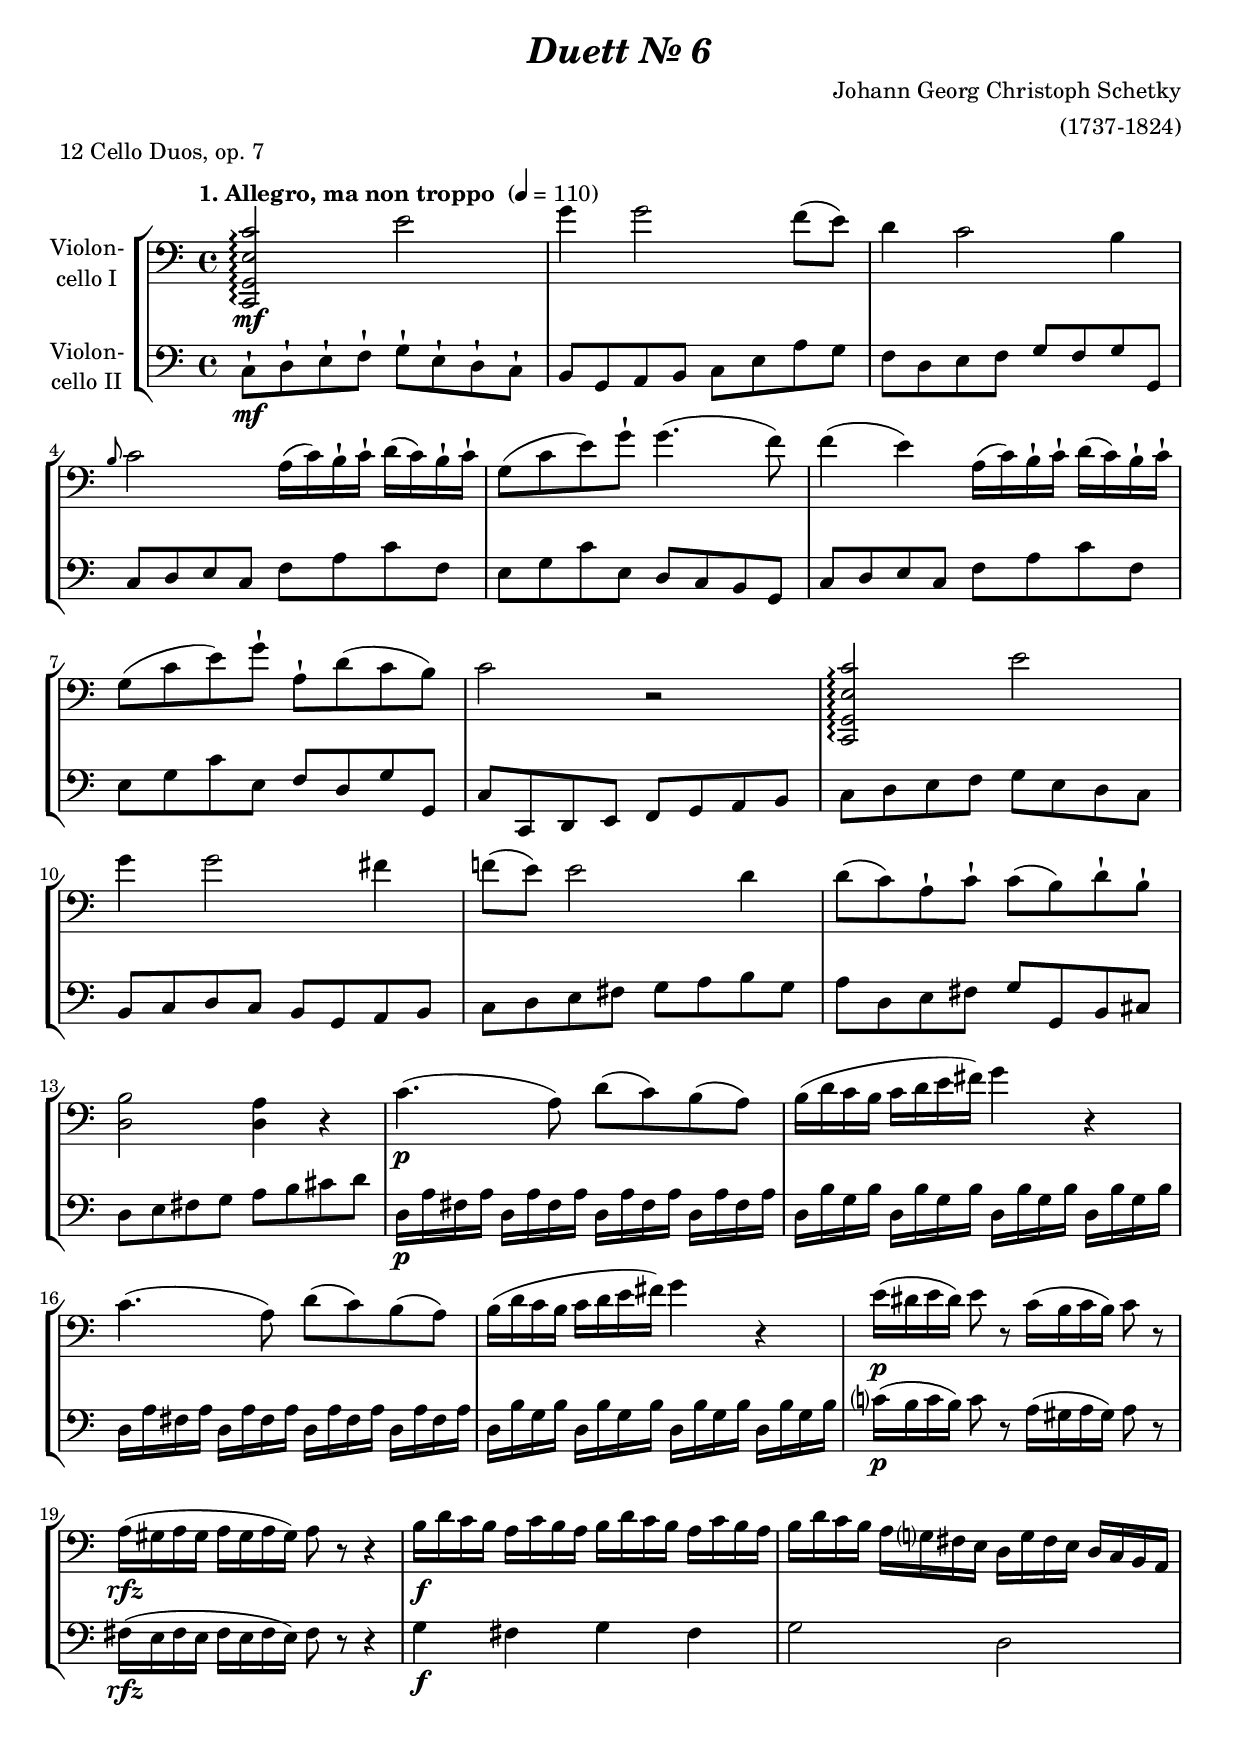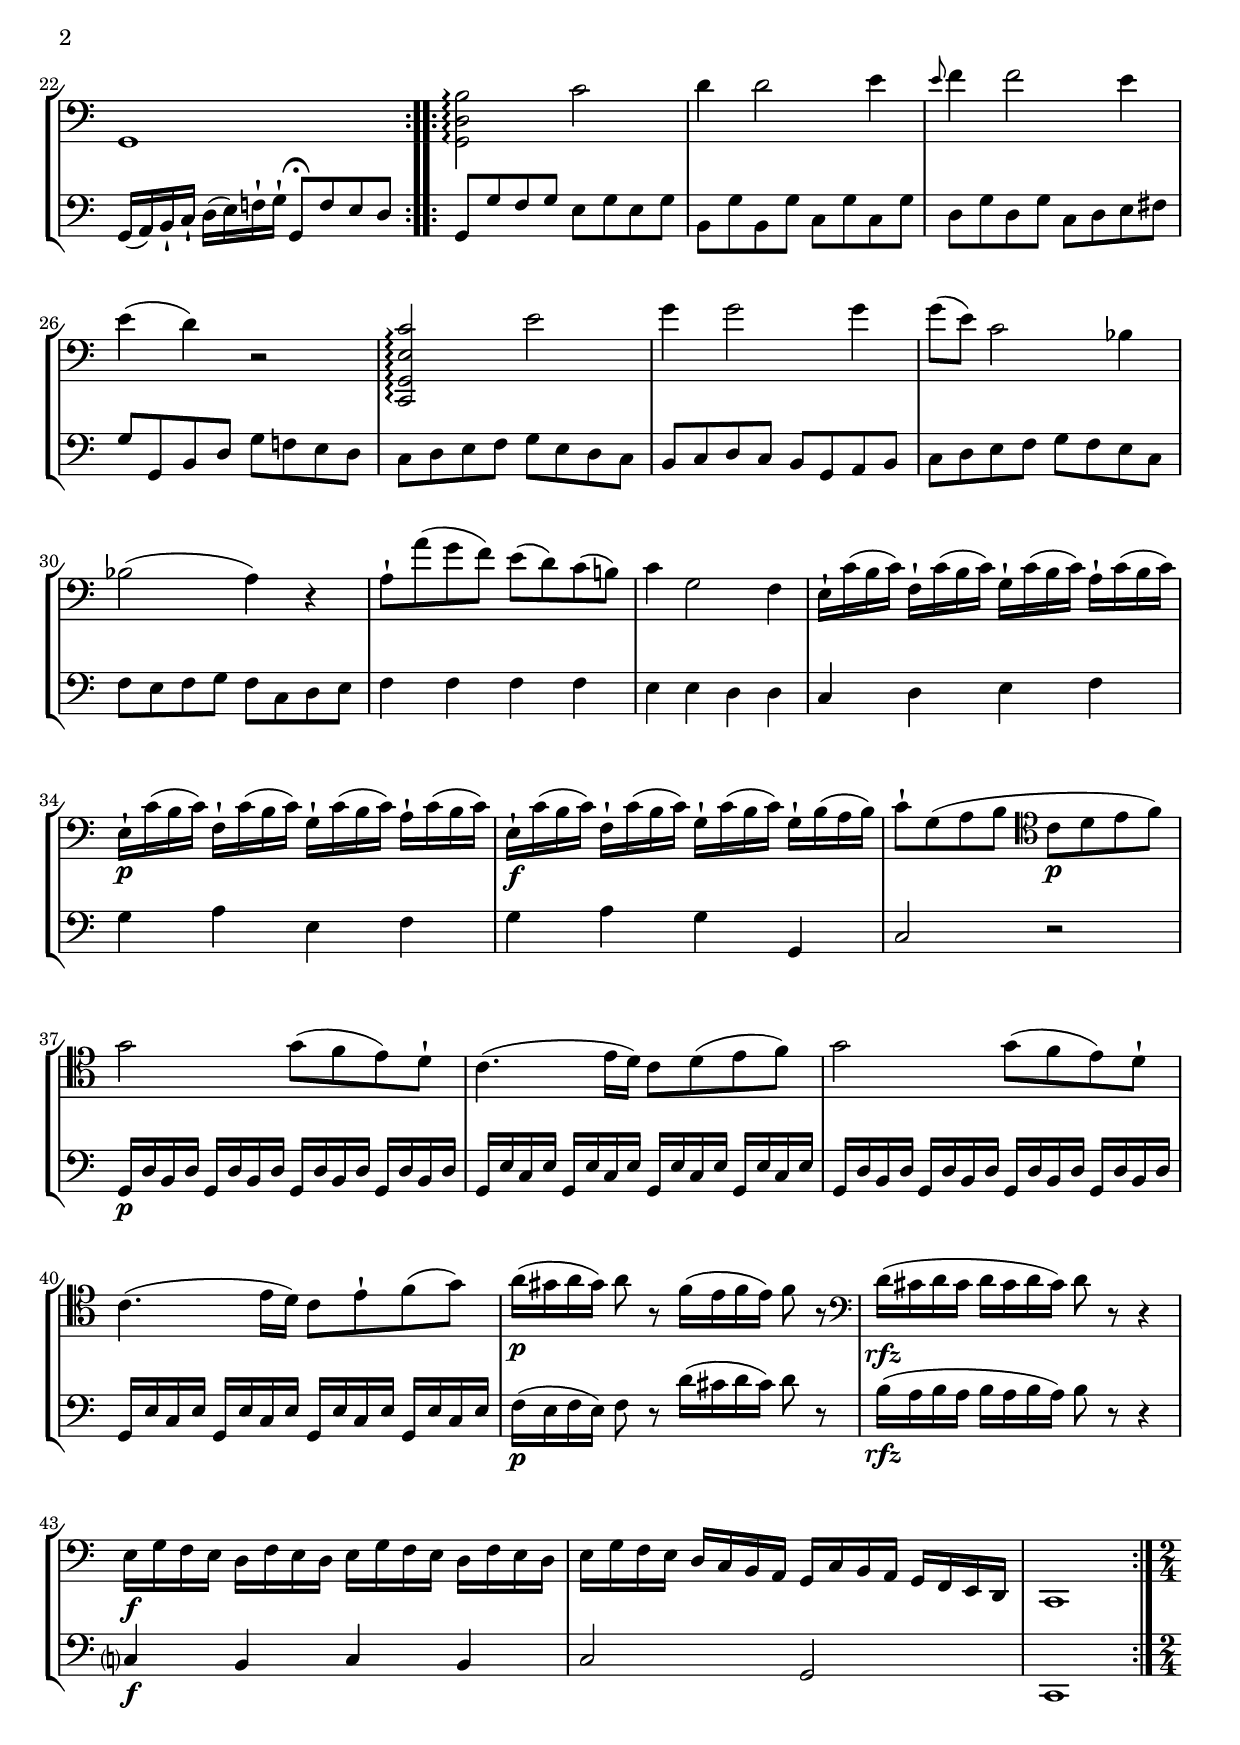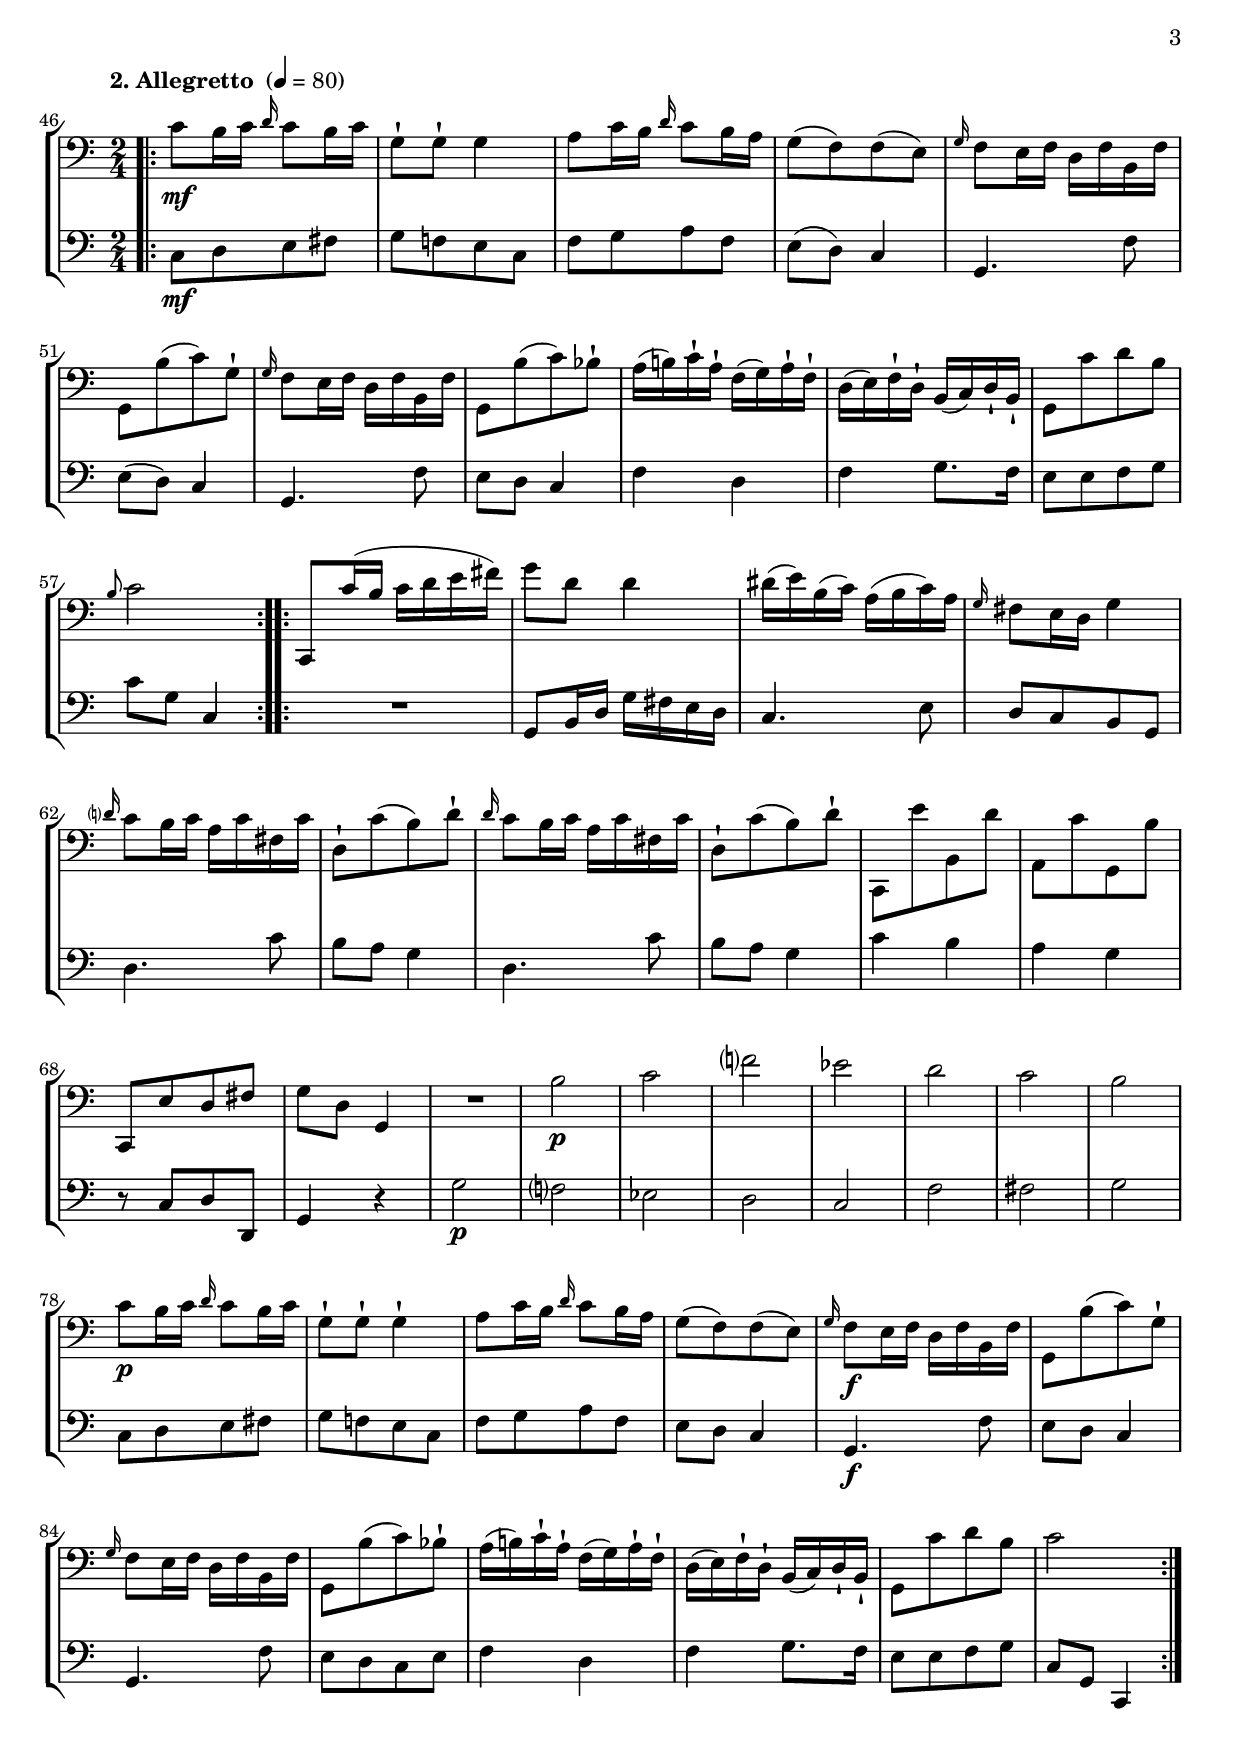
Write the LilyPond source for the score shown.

\version "2.18.2"
\include "deutsch.ly"
  
#(set-global-staff-size 19.75)

\header {
  title     = \markup \bold \italic "Duett Nr. 6"
  composer  = "Johann Georg Christoph Schetky"
  arranger  = "(1737-1824)"
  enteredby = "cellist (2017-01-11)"
  piece     = "12 Cello Duos, op. 7"
}

voiceconsts = {
  \key c \major
  \clef "bass"
% \numericTimeSignature
  \compressFullBarRests
  % Set default beaming for all staves
%  \set Timing.beamExceptions = #'()
%  \set Timing.baseMoment     = #(ly:make-moment 1 4)
%  \set Timing.beatStructure  = #'(1 1 1)
}

mifl = "flute"
mist = "string ensemble 1"
%minstr = "accordion"
miba = "bassoon"
%miba = "electric bass (pick)"
%miba = "electric bass (finger)"
%milo = "drawbar organ"
milo = "harpsichord"

introa = {        \tempo "1. Allegro, ma non troppo " 4=110 \time 4/4 }
introb = { \break \tempo "2. Allegretto "             4=80  \time 2/4 }

va = \relative c, {
  \voiceconsts

  \introa
  \repeat volta 2 {
    <c g' e' c'>2\arpeggio\mf e''
    g4 g2 f8( e)
    d4 c2 h4
    \grace h8 c2 a16( c) h-! c-! d( c) h-! c-!
    g8( c e) g-! g4.( f8)

    f4( e) a,16( c) h-! c-! d( c) h-! c-!
    g8( c e) g-! a,-! d( c h)
    c2 r
    <c,, g' e' c'>\arpeggio e''
    g4 g2 fis4
    f!8( e) e2 d4
    d8( c) a-! c-! c( h) d-! h-!

    <d, h'>2 <d a'>4 r
    c'4.(\p a8) d( c) h( a)
    h16( d c h c d e fis) g4 r
    c,4.( a8) d( c) h( a)
    h16( d c h c d e fis) g4 r
    e16(\p dis e dis) e8 r c16( h c h) c8 r

    a16(\rfz gis a gis a gis a gis) a8 r r4
    h16\f d c h a c h a h d c h a c h a
    h d c h a g? fis e d g fis e d c h a
    g1
  }
  \repeat volta 2 {
    <g d' h'>2\arpeggio c'
    d4 d2 e4
    \grace e8 f4 f2 e4
    e( d) r2
    <c,, g' e' c'>\arpeggio e''
    g4 g2 g4 g8( e) c2 b4

    b2( a4) r
    a8-! a'( g f) e( d) c( h!)
    c4 g2 f4
    e16-! c'( h c) f,-! c'( h c) g-! c( h c) a-! c( h c)
    e,-!\p c'( h c) f,-! c'( h c) g-! c( h c) a-! c( h c)
    
    e,-!\f c'( h c) f,-! c'( h c) g-! c( h c) g-! h( a h)
    c8-! g( a h \clef "tenor" c\p d e f)
    g2 g8( f e) d-!
    c4.( e16 d) c8 d( e f)
    g2 g8( f e) d-!

    c4.( e16 d) c8 e-! f( g)
    a16(\p gis a gis) a8 r f16( e f e) f8 r \clef "bass"
    d16(\rfz cis d cis d cis d cis) d8 r r4
    e,16\f g f e d f e d e g f e d f e d
    e g f e d c h a g c h a g f e d
    c1
  }

  \introb
  \repeat volta 2 {
    c''8\mf h16 c \grace d c8 h16 c
    g8-! g-! g4
    a8 c16 h \grace d c8 h16 a
    g8[( f) f( e)]
    \grace g16 f8 e16 f d f h, f'
    g,8[ h'( c) g]-!

    \grace g16 f8 e16 f d f h, f'
    g,8[ h'( c) b]-!
    a16( h!) c-! a-! f( g) a-! f-!
    d( e) f-! d-! h( c) d-! h-!
    g8[ c' d h]
    \grace h c2
  }
  \repeat volta 2 {
    c,,8 c''16( h c d e fis)

    g8 d d4
    dis16( e) h( c) a( h c) a
    \grace g fis8 e16 d g4
    \grace d'?16 c8 h16 c a c fis, c'
    d,8[-! c'( h) d]-!
    \grace d16 c8 h16 c a c fis, c'
    d,8[-! c'( h) d]-!

    c,,[ e'' h, d']
    a,[ c' g, h']
    c,,[ e' d fis]
    g d g,4
    R2
    h'\p
    c
    f?
    es
    d
    c
    h

    c8\p h16 c \grace d c8 h16 c
    g8-! g-! g4-!
    a8 c16 h \grace d c8 h16 a
    g8[( f) f( e)]
    \grace g16 f8\f e16 f d f h, f'
    g,8[ h'( c) g]-!
    \grace g16 f8 e16 f d f h, f'

    g,8[ h'( c) b]-!
    a16( h!) c-! a-! f( g) a-! f-!
    d( e) f-! d-! h( c) d-! h-!
    g8[ c' d h]
    c2
  }
}

vb = \relative c {
  \voiceconsts

  \introa
  \repeat volta 2 {
    c8-!\mf d-! e-! f-! g-! e-! d-! c-!
    h g a h c e a g
    f d e f g f g g,

    c d e c f a c f,
    e g c e, d c h g
    c d e c f a c f,
    e g c e, f d g g,
    c c, d e f g a h

    c d e f g e d c
    h c d c h g a h
    c d e fis g a h g
    a d, e fis g g, h cis
    d e fis g a h cis d

    d,16\p a' fis a d, a' fis a d, a' fis a d, a' fis a
    d, h' g h d, h' g h d, h' g h d, h' g h
    d, a' fis a d, a' fis a d, a' fis a d, a' fis a

    d, h' g h d, h' g h d, h' g h d, h' g h
    c?(\p h c h) c8 r a16( gis a gis) a8 r
    fis16(\rfz e fis e fis e fis e) fis8 r r4
    g\f fis g fis

    g2 d
    g,16( a) h-! c-! d( e) f!-! g-! g,8\fermata f' e d
  }
  \repeat volta 2 {
    g, g' f g e g e g
    h, g' h, g' c, g' c, g'
    d g d g c, d e fis

    g g, h d g f! e d
    c d e f g e d c
    h c d c h g a h
    c d e f g f e c
    f e f g f c d e

    f4 f f f
    e e d d
    c d e f
    g a e f
    g a g g,
    c2 r
    g16\p d' h d g, d' h d g, d' h d g, d' h d

    g, e' c e g, e' c e g, e' c e g, e' c e
    g, d' h d g, d' h d g, d' h d g, d' h d
    g, e' c e g, e' c e g, e' c e g, e' c e

    f(\p e f e) f8 r d'16( cis d cis) d8 r
    h16(\rfz a h a h a h a) h8 r r4
    c,?\f h c h
    c2 g
    c,1
  }

  \introb
  \repeat volta 2 {
    c'8[\mf d e fis]
    g[ f! e c]
    f[ g a f]
    e( d) c4
    g4. f'8
    e( d) c4
    g4. f'8
    e d c4

    f d
    f g8. f16
    e8[ e f g]
    c g c,4
  }
  \repeat volta 2 {
    R2
    g8 h16 d g fis e d
    c4. e8
    d[ c h g]
    d'4. c'8

    h a g4
    d4. c'8
    h a g4
    c h
    a g
    r8 c,[ d d,]
    g4 r
    g'2\p
    f?
    es
    d
    c

    f
    fis
    g
    c,8[ d e fis]
    g[ f! e c]
    f[ g a f]
    e d c4
    g4.\f f'8
    e d c4
    g4. f'8

    e[ d c e]
    f4 d
    f g8. f16
    e8[ e f g]
    c, g c,4
  }
}


music = \new StaffGroup <<
      \new Staff {
	\set Staff.midiInstrument = \mist
	\set Staff.instrumentName = \markup \center-column { "Violon-" "cello I" }
	\transpose c c { \va }
      }

      \new Staff {
	\set Staff.midiInstrument = \miba
	\set Staff.instrumentName = \markup \center-column { "Violon-" "cello II" }
	\transpose c c { \vb }
      }
>>

\book {
  \score {
    \music
    \layout {}
  }

  \score {
    \unfoldRepeats \music

    \midi {
      \context {
        \Score
      }
    }
  }
}
